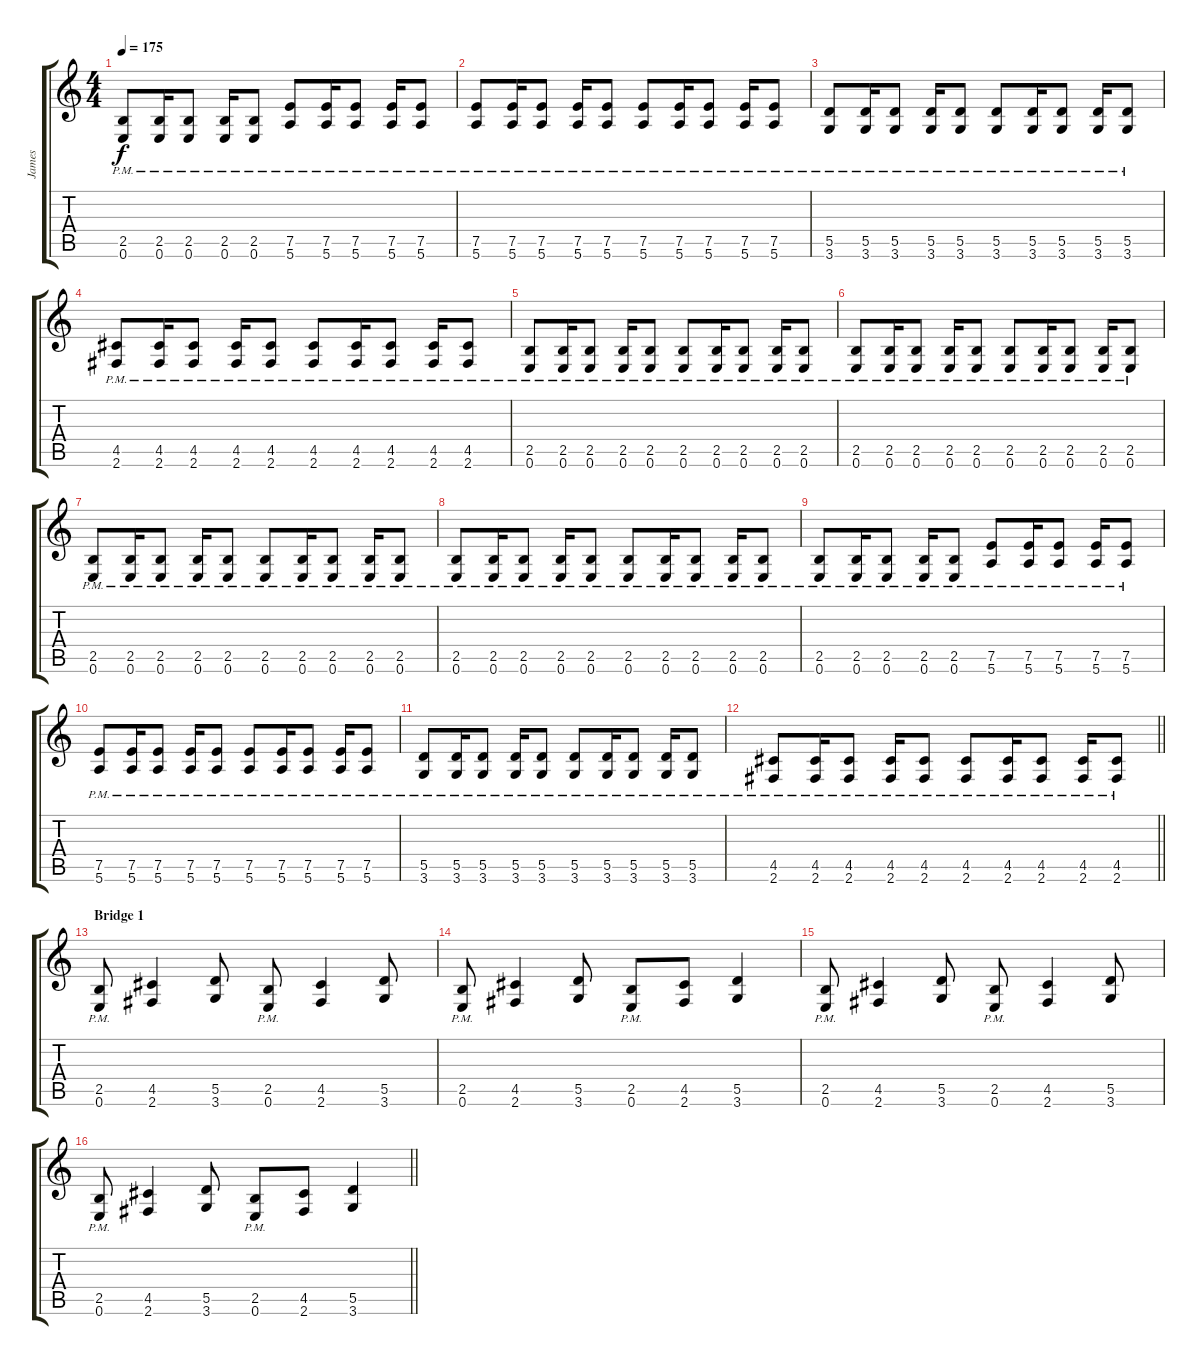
\track ("James" "James") {instrument distortionguitar}
\staff {score tabs}
\tuning (E4 B3 G3 D3 A2 E2) {hide}
\ts (4 4)
\tempo 175
\clef g2
\ks c
(2.5{pm} 0.6{pm}).8{dy f} (2.5{pm} 0.6{pm}).16 (2.5{pm} 0.6{pm}).8 (2.5{pm} 0.6{pm}).16 (2.5{pm} 0.6{pm}).8 (7.5{pm} 5.6{pm}).8 (7.5{pm} 5.6{pm}).16 (7.5{pm} 5.6{pm}).8 (7.5{pm} 5.6{pm}).16 (7.5{pm} 5.6{pm}).8 |
(7.5{pm} 5.6{pm}).8 (7.5{pm} 5.6{pm}).16 (7.5{pm} 5.6{pm}).8 (7.5{pm} 5.6{pm}).16 (7.5{pm} 5.6{pm}).8 (7.5{pm} 5.6{pm}).8 (7.5{pm} 5.6{pm}).16 (7.5{pm} 5.6{pm}).8 (7.5{pm} 5.6{pm}).16 (7.5{pm} 5.6{pm}).8 |
(5.5{pm} 3.6{pm}).8 (5.5{pm} 3.6{pm}).16 (5.5{pm} 3.6{pm}).8 (5.5{pm} 3.6{pm}).16 (5.5{pm} 3.6{pm}).8 (5.5{pm} 3.6{pm}).8 (5.5{pm} 3.6{pm}).16 (5.5{pm} 3.6{pm}).8 (5.5{pm} 3.6{pm}).16 (5.5{pm} 3.6{pm}).8 |
(4.5{pm} 2.6{pm}).8 (4.5{pm} 2.6{pm}).16 (4.5{pm} 2.6{pm}).8 (4.5{pm} 2.6{pm}).16 (4.5{pm} 2.6{pm}).8 (4.5{pm} 2.6{pm}).8 (4.5{pm} 2.6{pm}).16 (4.5{pm} 2.6{pm}).8 (4.5{pm} 2.6{pm}).16 (4.5{pm} 2.6{pm}).8 |
(2.5{pm} 0.6{pm}).8 (2.5{pm} 0.6{pm}).16 (2.5{pm} 0.6{pm}).8 (2.5{pm} 0.6{pm}).16 (2.5{pm} 0.6{pm}).8 (2.5{pm} 0.6{pm}).8 (2.5{pm} 0.6{pm}).16 (2.5{pm} 0.6{pm}).8 (2.5{pm} 0.6{pm}).16 (2.5{pm} 0.6{pm}).8 |
(2.5{pm} 0.6{pm}).8 (2.5{pm} 0.6{pm}).16 (2.5{pm} 0.6{pm}).8 (2.5{pm} 0.6{pm}).16 (2.5{pm} 0.6{pm}).8 (2.5{pm} 0.6{pm}).8 (2.5{pm} 0.6{pm}).16 (2.5{pm} 0.6{pm}).8 (2.5{pm} 0.6{pm}).16 (2.5{pm} 0.6{pm}).8 |
(2.5{pm} 0.6{pm}).8 (2.5{pm} 0.6{pm}).16 (2.5{pm} 0.6{pm}).8 (2.5{pm} 0.6{pm}).16 (2.5{pm} 0.6{pm}).8 (2.5{pm} 0.6{pm}).8 (2.5{pm} 0.6{pm}).16 (2.5{pm} 0.6{pm}).8 (2.5{pm} 0.6{pm}).16 (2.5{pm} 0.6{pm}).8 |
(2.5{pm} 0.6{pm}).8 (2.5{pm} 0.6{pm}).16 (2.5{pm} 0.6{pm}).8 (2.5{pm} 0.6{pm}).16 (2.5{pm} 0.6{pm}).8 (2.5{pm} 0.6{pm}).8 (2.5{pm} 0.6{pm}).16 (2.5{pm} 0.6{pm}).8 (2.5{pm} 0.6{pm}).16 (2.5{pm} 0.6{pm}).8 |
(2.5{pm} 0.6{pm}).8 (2.5{pm} 0.6{pm}).16 (2.5{pm} 0.6{pm}).8 (2.5{pm} 0.6{pm}).16 (2.5{pm} 0.6{pm}).8 (7.5{pm} 5.6{pm}).8 (7.5{pm} 5.6{pm}).16 (7.5{pm} 5.6{pm}).8 (7.5{pm} 5.6{pm}).16 (7.5{pm} 5.6{pm}).8 |
(7.5{pm} 5.6{pm}).8 (7.5{pm} 5.6{pm}).16 (7.5{pm} 5.6{pm}).8 (7.5{pm} 5.6{pm}).16 (7.5{pm} 5.6{pm}).8 (7.5{pm} 5.6{pm}).8 (7.5{pm} 5.6{pm}).16 (7.5{pm} 5.6{pm}).8 (7.5{pm} 5.6{pm}).16 (7.5{pm} 5.6{pm}).8 |
(5.5{pm} 3.6{pm}).8 (5.5{pm} 3.6{pm}).16 (5.5{pm} 3.6{pm}).8 (5.5{pm} 3.6{pm}).16 (5.5{pm} 3.6{pm}).8 (5.5{pm} 3.6{pm}).8 (5.5{pm} 3.6{pm}).16 (5.5{pm} 3.6{pm}).8 (5.5{pm} 3.6{pm}).16 (5.5{pm} 3.6{pm}).8 |
\barLineRight lightlight
(4.5{pm} 2.6{pm}).8 (4.5{pm} 2.6{pm}).16 (4.5{pm} 2.6{pm}).8 (4.5{pm} 2.6{pm}).16 (4.5{pm} 2.6{pm}).8 (4.5{pm} 2.6{pm}).8 (4.5{pm} 2.6{pm}).16 (4.5{pm} 2.6{pm}).8 (4.5{pm} 2.6{pm}).16 (4.5{pm} 2.6{pm}).8 |
\section ("" "Bridge 1")
(2.5{pm} 0.6{pm}).8{volume 6} (4.5 2.6).4 (5.5 3.6).8 (2.5{pm} 0.6{pm}).8 (4.5 2.6).4 (5.5 3.6).8 |
(2.5{pm} 0.6{pm}).8 (4.5 2.6).4 (5.5 3.6).8 (2.5{pm} 0.6{pm}).8 (4.5 2.6).8 (5.5 3.6).4 |
(2.5{pm} 0.6{pm}).8 (4.5 2.6).4 (5.5 3.6).8 (2.5{pm} 0.6{pm}).8 (4.5 2.6).4 (5.5 3.6).8 |
\barLineRight lightlight
(2.5{pm} 0.6{pm}).8 (4.5 2.6).4 (5.5 3.6).8 (2.5{pm} 0.6{pm}).8 (4.5 2.6).8 (5.5 3.6).4
